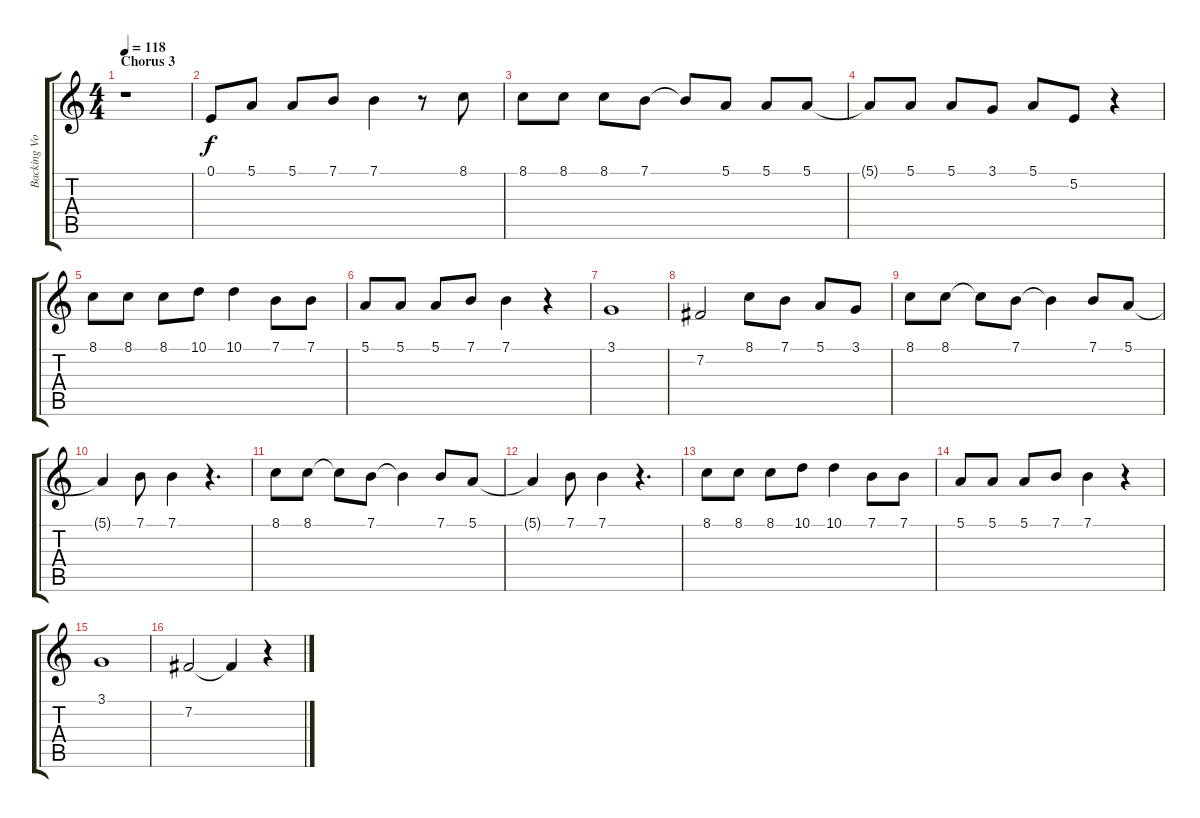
\track ("Backing Vocals" "Backing Vo") {instrument altosax}
\staff {score tabs}
\tuning (E4 B3 G3 D3 A2 E2) {hide}
\ts (4 4)
\section ("" "Chorus 3")
\tempo 118
\clef g2
\ks c
r.1{dy f} |
0.1.8 5.1.8 5.1.8 7.1.8 7.1.4 r.8 8.1.8 |
8.1.8 8.1.8 8.1.8 7.1.8 7.1{t}.8 5.1.8 5.1.8 5.1.8 |
5.1{t}.8 5.1.8 5.1.8 3.1.8 5.1.8 5.2.8 r.4 |
8.1.8 8.1.8 8.1.8 10.1.8 10.1.4 7.1.8 7.1.8 |
5.1.8 5.1.8 5.1.8 7.1.8 7.1.4 r.4 |
3.1.1 |
7.2.2 8.1.8 7.1.8 5.1.8 3.1.8 |
8.1.8 8.1.8 8.1{t}.8 7.1.8 7.1{t}.4 7.1.8 5.1.8 |
5.1{t}.4 7.1.8 7.1.4 r.4{d} |
8.1.8 8.1.8 8.1{t}.8 7.1.8 7.1{t}.4 7.1.8 5.1.8 |
5.1{t}.4 7.1.8 7.1.4 r.4{d} |
8.1.8 8.1.8 8.1.8 10.1.8 10.1.4 7.1.8 7.1.8 |
5.1.8 5.1.8 5.1.8 7.1.8 7.1.4 r.4 |
3.1.1 |
7.2.2 7.2{t}.4 r.4
